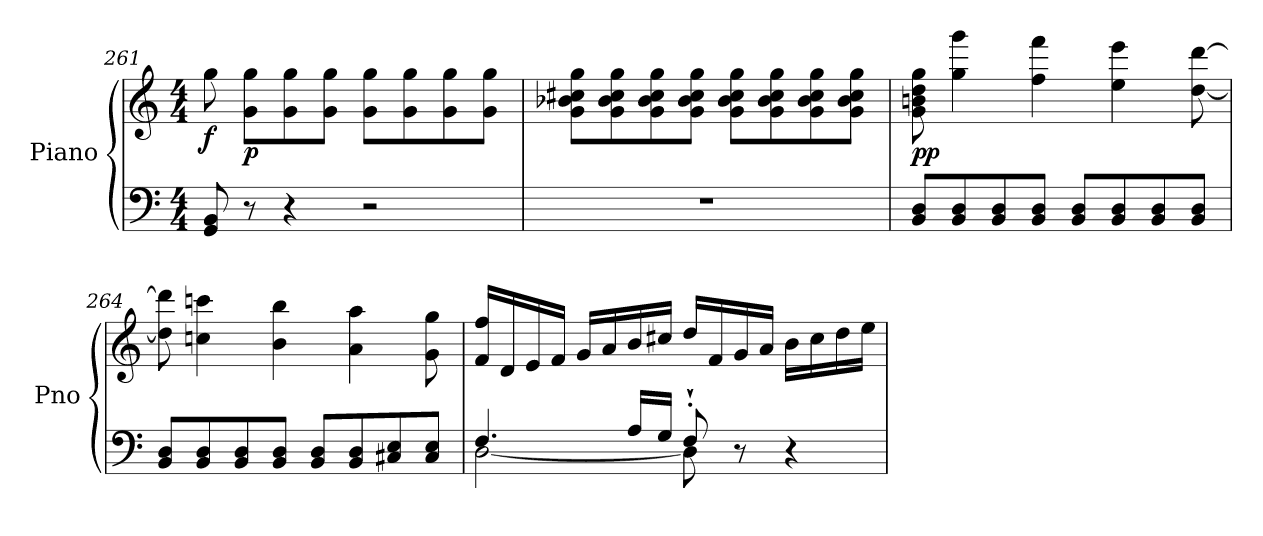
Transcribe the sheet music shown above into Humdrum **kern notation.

**kern	**kern	**dynam
*part1	*part1	*part1
*staff2	*staff1	*staff1/2
*I"Piano	*	*
*I'Pno	*	*
*clefF4	*clefG2	*
*k[]	*k[]	*
*M4/4	*M4/4	*
=261	=261	=261
!	!	!LO:DY:b
8GG/ 8BB/	8gg\	f
!	!	!LO:DY:b
8r	8g\ 8gg\L	p
4r	8g\ 8gg\	.
.	8g\ 8gg\J	.
2r	8g\ 8gg\L	.
.	8g\ 8gg\	.
.	8g\ 8gg\	.
.	8g\ 8gg\J	.
!!LO:LB:g=z
=262	=262	=262
!	!	!LO:DY:b
1r	8g\ 8b-X\ 8cc#X\ 8gg\L	other-dynamics
.	8g\ 8b-\ 8cc#\ 8gg\	.
.	8g\ 8b-\ 8cc#\ 8gg\	.
.	8g\ 8b-\ 8cc#\ 8gg\J	.
.	8g\ 8b-\ 8cc#\ 8gg\L	.
.	8g\ 8b-\ 8cc#\ 8gg\	.
.	8g\ 8b-\ 8cc#\ 8gg\	.
.	8g\ 8b-\ 8cc#\ 8gg\J	.
=263	=263	=263
!	!	!LO:DY:b
8BB/ 8D/L	8g\ 8bn\ 8dd\ 8gg\	pp
8BB/ 8D/	4gg\ 4ggg\	.
8BB/ 8D/	.	.
8BB/ 8D/J	4ff\ 4fff\	.
8BB/ 8D/L	.	.
8BB/ 8D/	4ee\ 4eee\	.
8BB/ 8D/	.	.
8BB/ 8D/J	[8dd\ [8ddd\	.
=264	=264	=264
8BB/ 8D/L	8dd\] 8ddd\]	.
8BB/ 8D/	4ccn\ 4cccn\	.
8BB/ 8D/	.	.
8BB/ 8D/J	4b\ 4bb\	.
8BB/ 8D/L	.	.
8BB/ 8D/	4a\ 4aa\	.
8C#X/ 8E/	.	.
8C#/ 8E/J	8g\ 8gg\	.
!!LO:LB:g=z
=265	=265	=265
*^	*	*
4.F/	[2D\	16f/ 16ff/LL	.
.	.	16d/	.
.	.	16e/	.
.	.	16f/JJ	.
.	.	16g/LL	.
.	.	16a/	.
16A/LL	.	16b/	.
16G/JJ	.	16cc#X/JJ	.
8F'`/	8D\]	16dd/LL	.
.	.	16f/	.
8r	4.ryy	16g/	.
.	.	16a/JJ	.
4r	.	16b\LL	.
.	.	16cc#\	.
.	.	16dd\	.
.	.	16ee\JJ	.
*v	*v	*	*
=	=	=
*-	*-	*-
